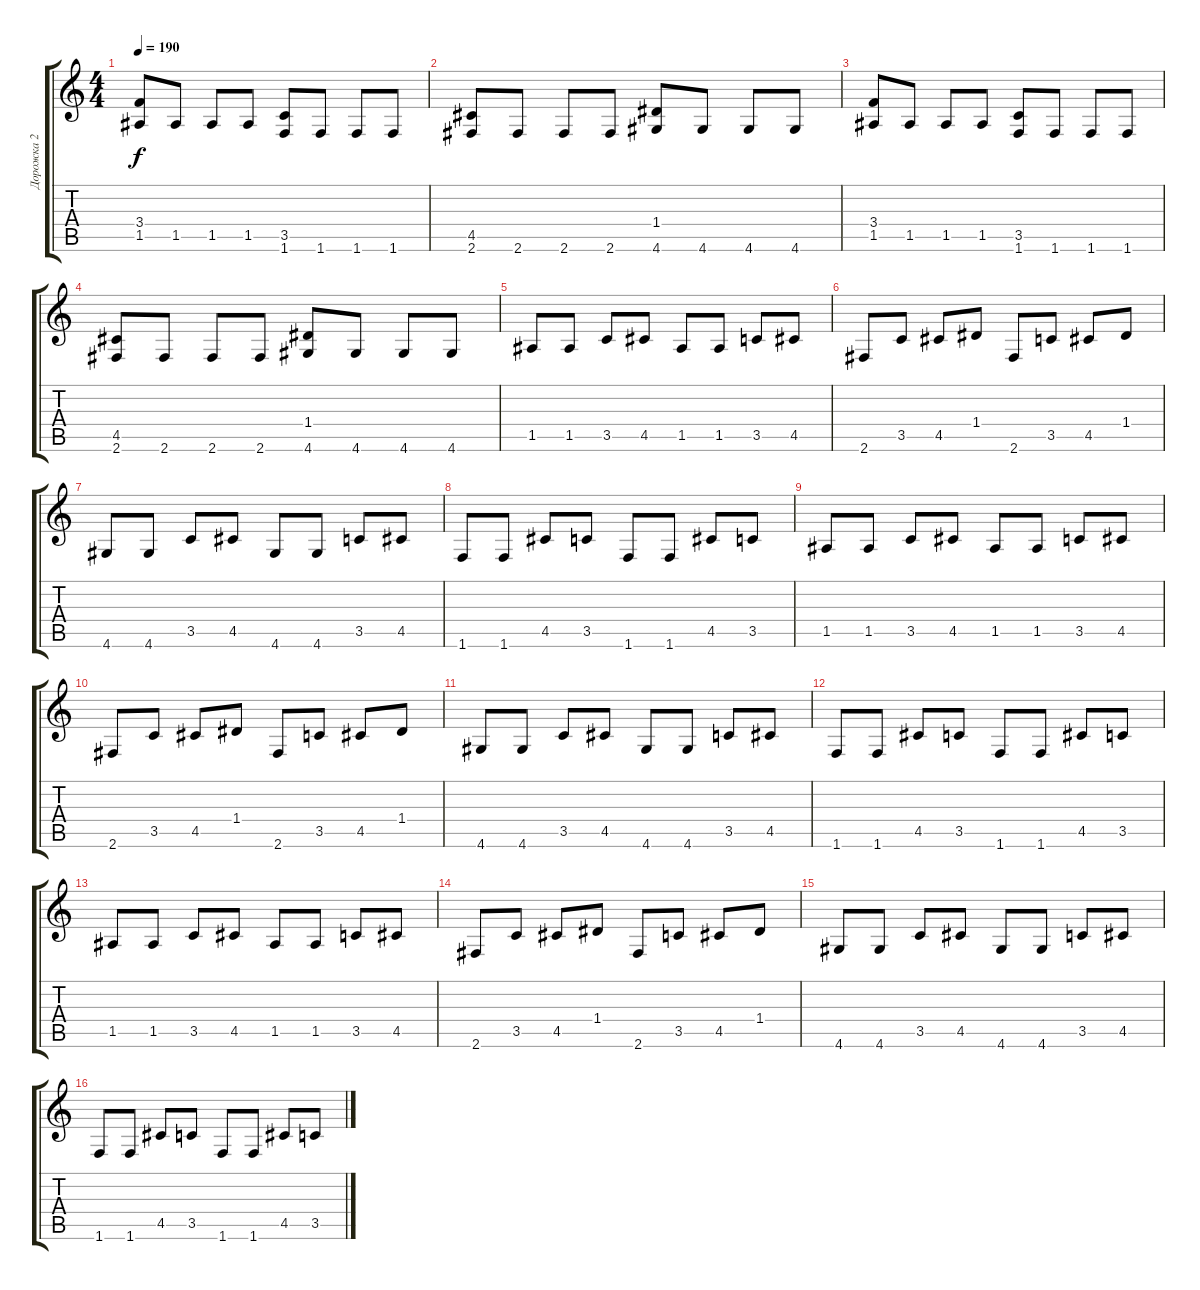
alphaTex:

\track ("Дорожка 2" "Дорожка 2") {instrument distortionguitar}
\staff {score tabs}
\tuning (E4 B3 G3 D3 A2 E2) {hide}
\ts (4 4)
\tempo 190
\clef g2
\ks c
(3.4 1.5).8{dy f} 1.5.8 1.5.8 1.5.8 (3.5 1.6).8 1.6.8 1.6.8 1.6.8 |
(4.5 2.6).8 2.6.8 2.6.8 2.6.8 (1.4 4.6).8 4.6.8 4.6.8 4.6.8 |
(3.4 1.5).8 1.5.8 1.5.8 1.5.8 (3.5 1.6).8 1.6.8 1.6.8 1.6.8 |
(4.5 2.6).8 2.6.8 2.6.8 2.6.8 (1.4 4.6).8 4.6.8 4.6.8 4.6.8 |
1.5.8 1.5.8 3.5.8 4.5.8 1.5.8 1.5.8 3.5.8 4.5.8 |
2.6.8 3.5.8 4.5.8 1.4.8 2.6.8 3.5.8 4.5.8 1.4.8 |
4.6.8 4.6.8 3.5.8 4.5.8 4.6.8 4.6.8 3.5.8 4.5.8 |
1.6.8 1.6.8 4.5.8 3.5.8 1.6.8 1.6.8 4.5.8 3.5.8 |
1.5.8 1.5.8 3.5.8 4.5.8 1.5.8 1.5.8 3.5.8 4.5.8 |
2.6.8 3.5.8 4.5.8 1.4.8 2.6.8 3.5.8 4.5.8 1.4.8 |
4.6.8 4.6.8 3.5.8 4.5.8 4.6.8 4.6.8 3.5.8 4.5.8 |
1.6.8 1.6.8 4.5.8 3.5.8 1.6.8 1.6.8 4.5.8 3.5.8 |
1.5.8 1.5.8 3.5.8 4.5.8 1.5.8 1.5.8 3.5.8 4.5.8 |
2.6.8 3.5.8 4.5.8 1.4.8 2.6.8 3.5.8 4.5.8 1.4.8 |
4.6.8 4.6.8 3.5.8 4.5.8 4.6.8 4.6.8 3.5.8 4.5.8 |
1.6.8 1.6.8 4.5.8 3.5.8 1.6.8 1.6.8 4.5.8 3.5.8
